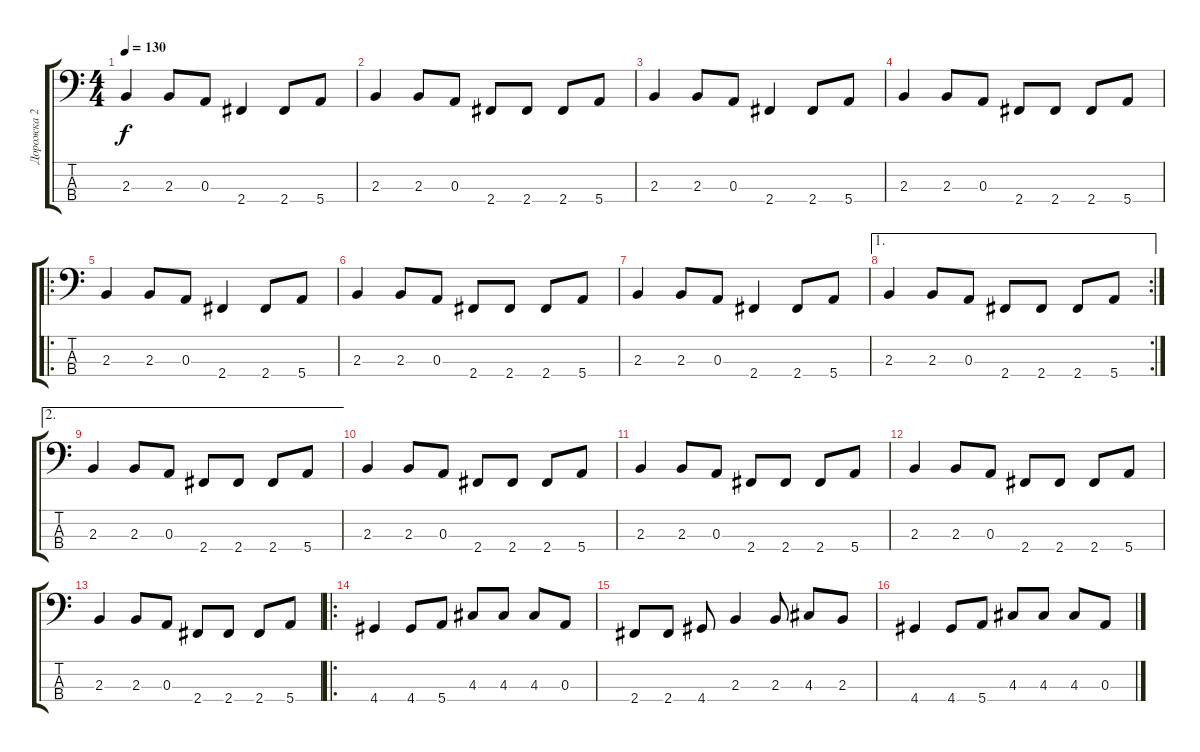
\track ("Дорожка 2" "Дорожка 2") {instrument electricbasspick}
\staff {score tabs}
\tuning (G2 D2 A1 E1) {hide}
\ts (4 4)
\tempo 130
\clef f4
\ks c
2.3.4{dy f} 2.3.8 0.3.8 2.4.4 2.4.8 5.4.8 |
2.3.4 2.3.8 0.3.8 2.4.8 2.4.8 2.4.8 5.4.8 |
2.3.4 2.3.8 0.3.8 2.4.4 2.4.8 5.4.8 |
2.3.4 2.3.8 0.3.8 2.4.8 2.4.8 2.4.8 5.4.8 |
\ro
2.3.4 2.3.8 0.3.8 2.4.4 2.4.8 5.4.8 |
2.3.4 2.3.8 0.3.8 2.4.8 2.4.8 2.4.8 5.4.8 |
2.3.4 2.3.8 0.3.8 2.4.4 2.4.8 5.4.8 |
\ae 1
\rc 2
2.3.4 2.3.8 0.3.8 2.4.8 2.4.8 2.4.8 5.4.8 |
\ae 2
2.3.4 2.3.8 0.3.8 2.4.8 2.4.8 2.4.8 5.4.8 |
2.3.4 2.3.8 0.3.8 2.4.8 2.4.8 2.4.8 5.4.8 |
2.3.4 2.3.8 0.3.8 2.4.8 2.4.8 2.4.8 5.4.8 |
2.3.4 2.3.8 0.3.8 2.4.8 2.4.8 2.4.8 5.4.8 |
2.3.4 2.3.8 0.3.8 2.4.8 2.4.8 2.4.8 5.4.8 |
\ro
4.4.4 4.4.8 5.4.8 4.3.8 4.3.8 4.3.8 0.3.8 |
2.4.8 2.4.8 4.4.8 2.3.4 2.3.8 4.3.8 2.3.8 |
4.4.4 4.4.8 5.4.8 4.3.8 4.3.8 4.3.8 0.3.8
